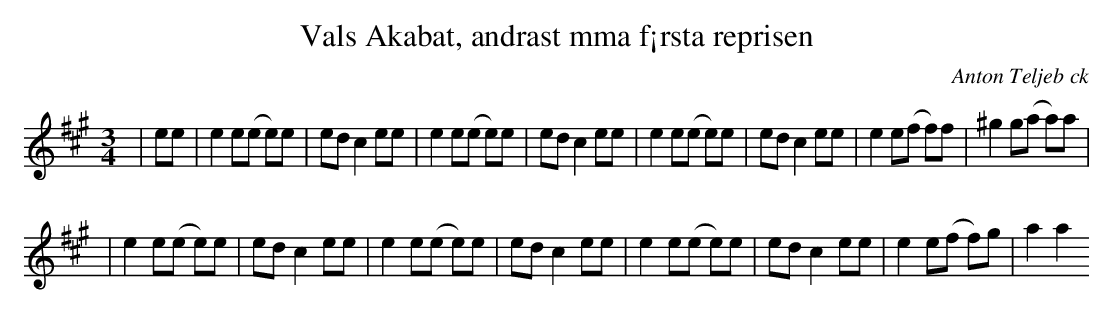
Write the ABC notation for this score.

X:1
T:Vals Akabat, andrast mma f¡rsta reprisen
C: Anton Teljeb ck
M:3/4
L:1/8
K:A
|ee |e2 e(e e)e | ed c2 ee | e2 e(e e)e | ed c2 ee |e2 e(e e)e | ed c2 ee | e2 e(f f)f | ^g2 g(a a)a |
|e2 e(e e)e | ed c2 ee | e2 e(e e)e | ed c2 ee |e2 e(e e)e | ed c2 ee | e2 e(f f)g | a2 a2
